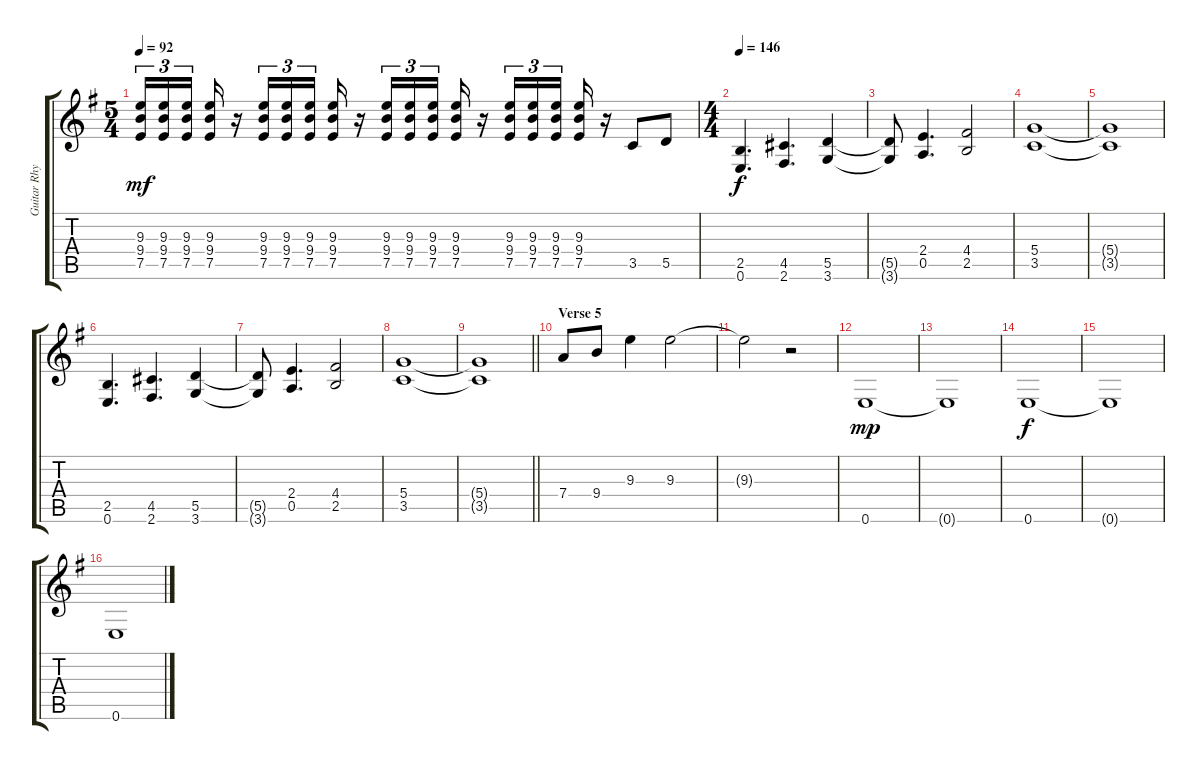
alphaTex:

\track ("Guitar Rhythm 3" "Guitar Rhy") {instrument overdrivenguitar}
\staff {score tabs}
\tuning (E4 B3 G3 D3 A2 E2) {hide}
\ts (5 4)
\tempo 92
\clef g2
\ks g
(9.3 9.4 7.5).16{tu (3 2) dy mf} (9.3 9.4 7.5).16{tu (3 2)} (9.3 9.4 7.5).16{tu (3 2) beam splitsecondary} (9.3 9.4 7.5).16 r.16 (9.3 9.4 7.5).16{tu (3 2)} (9.3 9.4 7.5).16{tu (3 2)} (9.3 9.4 7.5).16{tu (3 2) beam splitsecondary} (9.3 9.4 7.5).16 r.16 (9.3 9.4 7.5).16{tu (3 2)} (9.3 9.4 7.5).16{tu (3 2)} (9.3 9.4 7.5).16{tu (3 2) beam splitsecondary} (9.3 9.4 7.5).16 r.16 (9.3 9.4 7.5).16{tu (3 2)} (9.3 9.4 7.5).16{tu (3 2)} (9.3 9.4 7.5).16{tu (3 2) beam splitsecondary} (9.3 9.4 7.5).16 r.16 3.5.8 5.5.8 |
\ts (4 4)
\tempo 146
(2.5 0.6).4{d dy f volume 12} (4.5 2.6).4{d} (5.5 3.6).4 |
(5.5{t} 3.6{t}).8 (2.4 0.5).4{d} (4.4 2.5).2 |
(5.4 3.5).1 |
(5.4{t} 3.5{t}).1 |
(2.5 0.6).4{d} (4.5 2.6).4{d} (5.5 3.6).4 |
(5.5{t} 3.6{t}).8 (2.4 0.5).4{d} (4.4 2.5).2 |
(5.4 3.5).1 |
\barLineRight lightlight
(5.4{t} 3.5{t}).1 |
\section ("" "Verse 5")
7.4.8 9.4.8 9.3.4 9.3.2 |
9.3{t}.2 r.2 |
0.6.1{dy mp} |
0.6{t}.1 |
0.6.1{dy f} |
0.6{t}.1 |
0.6.1
